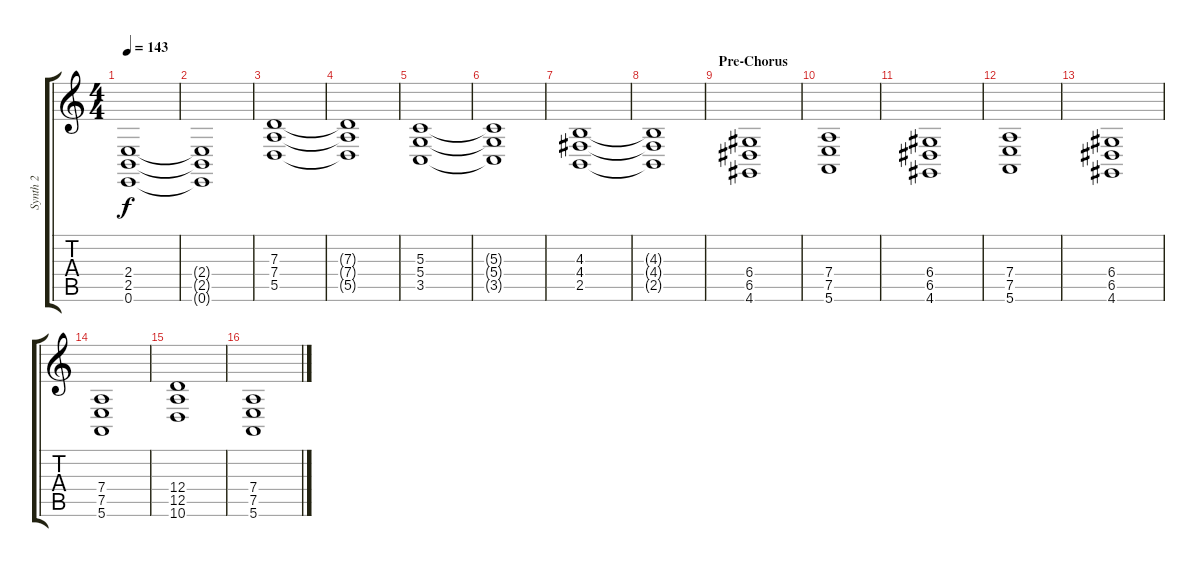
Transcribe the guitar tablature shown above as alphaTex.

\track ("Synth 2" "Synth 2") {instrument synthstrings1}
\staff {score tabs}
\tuning (E4 B3 G3 D3 A2 E2) {hide}
\ts (4 4)
\tempo 143
\clef g2
\ks c
(2.4 2.5 0.6).1{dy f} |
(2.4{t} 2.5{t} 0.6{t}).1 |
(7.3 7.4 5.5).1 |
(7.3{t} 7.4{t} 5.5{t}).1 |
(5.3 5.4 3.5).1 |
(5.3{t} 5.4{t} 3.5{t}).1 |
(4.3 4.4 2.5).1 |
(4.3{t} 4.4{t} 2.5{t}).1 |
\section ("" "Pre-Chorus")
(6.4 6.5 4.6).1 |
(7.4 7.5 5.6).1 |
(6.4 6.5 4.6).1 |
(7.4 7.5 5.6).1 |
(6.4 6.5 4.6).1 |
(7.4 7.5 5.6).1 |
(12.4 12.5 10.6).1 |
(7.4 7.5 5.6).1
